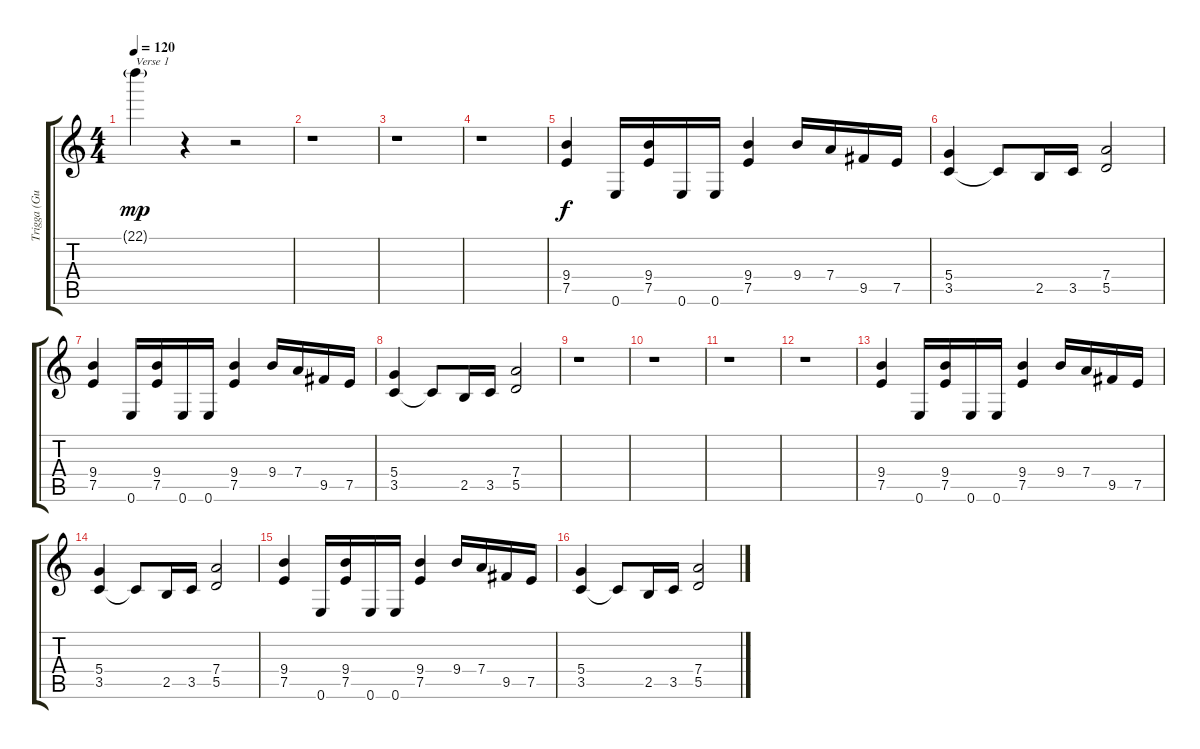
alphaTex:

\track ("Trigga (Guitar 2)" "Trigga (Gu") {instrument distortionguitar}
\staff {score tabs}
\tuning (E4 B3 G3 D3 A2 E2) {hide}
\ts (4 4)
\tempo 120
\clef g2
\ks c
22.1{g}.4{txt "Verse 1" dy mp} r.4 r.2 |
r.1 |
r.1 |
r.1 |
(9.4 7.5).4{dy f} 0.6.16 (9.4 7.5).16 0.6.16 0.6.16 (9.4 7.5).4 9.4.16 7.4.16 9.5.16 7.5.16 |
(5.4 3.5).4 3.5{t}.8 2.5.16 3.5.16 (7.4 5.5).2 |
(9.4 7.5).4 0.6.16 (9.4 7.5).16 0.6.16 0.6.16 (9.4 7.5).4 9.4.16 7.4.16 9.5.16 7.5.16 |
(5.4 3.5).4 3.5{t}.8 2.5.16 3.5.16 (7.4 5.5).2 |
r.1 |
r.1 |
r.1 |
r.1 |
(9.4 7.5).4 0.6.16 (9.4 7.5).16 0.6.16 0.6.16 (9.4 7.5).4 9.4.16 7.4.16 9.5.16 7.5.16 |
(5.4 3.5).4 3.5{t}.8 2.5.16 3.5.16 (7.4 5.5).2 |
(9.4 7.5).4 0.6.16 (9.4 7.5).16 0.6.16 0.6.16 (9.4 7.5).4 9.4.16 7.4.16 9.5.16 7.5.16 |
(5.4 3.5).4 3.5{t}.8 2.5.16 3.5.16 (7.4 5.5).2
